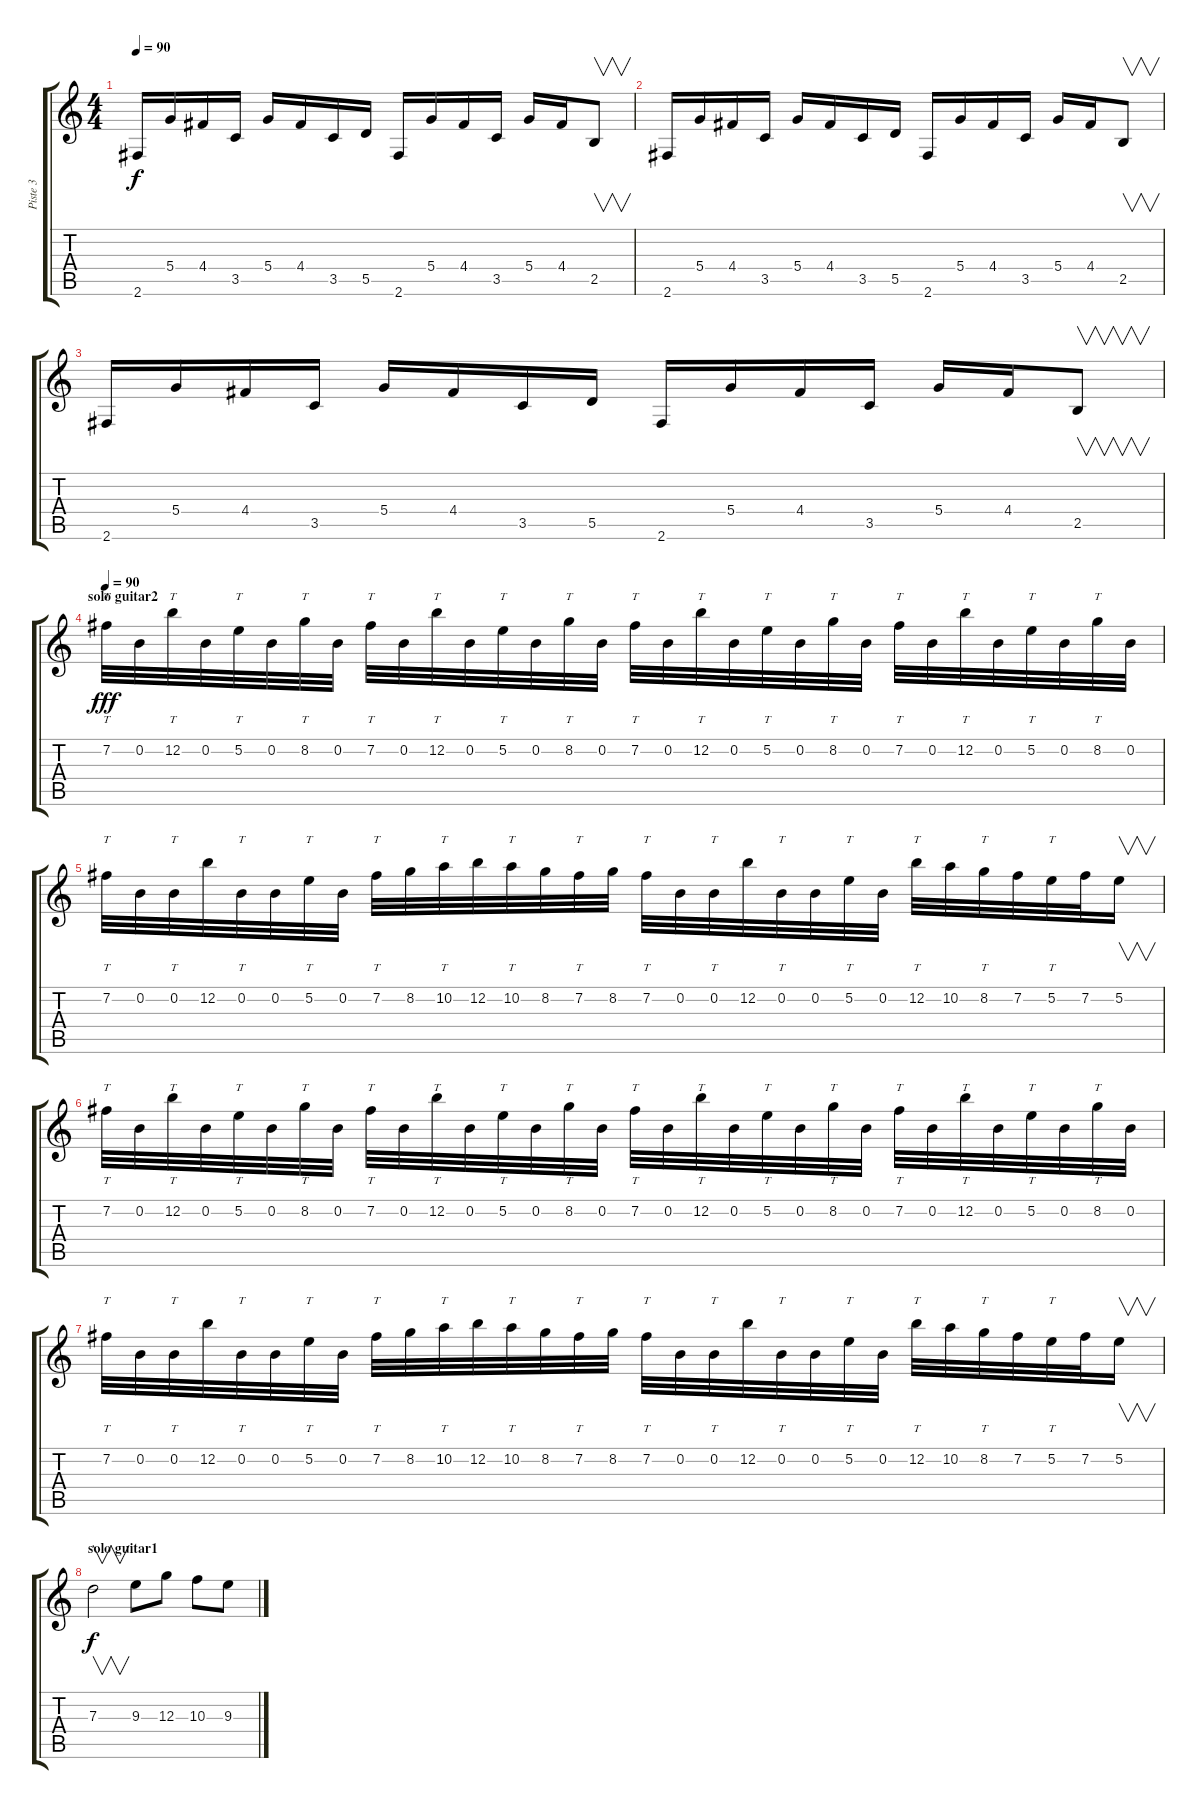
\track ("Piste 3" "Piste 3") {instrument distortionguitar}
\staff {score tabs}
\tuning (E4 B3 G3 D3 A2 E2) {hide}
\ts (4 4)
\tempo 90
\clef g2
\ks c
2.6.16{dy f} 5.4.16 4.4.16 3.5.16 5.4.16 4.4.16 3.5.16 5.5.16 2.6.16 5.4.16 4.4.16 3.5.16 5.4.16 4.4.16 2.5.8{v} |
2.6.16 5.4.16 4.4.16 3.5.16 5.4.16 4.4.16 3.5.16 5.5.16 2.6.16 5.4.16 4.4.16 3.5.16 5.4.16 4.4.16 2.5.8{v} |
2.6.16 5.4.16 4.4.16 3.5.16 5.4.16 4.4.16 3.5.16 5.5.16 2.6.16 5.4.16 4.4.16 3.5.16 5.4.16 4.4.16 2.5.8{v} |
\section ("" "solo guitar2")
\tempo 90
7.2.32{tt dy fff} 0.2.32 12.2.32{tt} 0.2.32 5.2.32{tt} 0.2.32 8.2.32{tt} 0.2.32 7.2.32{tt} 0.2.32 12.2.32{tt} 0.2.32 5.2.32{tt} 0.2.32 8.2.32{tt} 0.2.32 7.2.32{tt} 0.2.32 12.2.32{tt} 0.2.32 5.2.32{tt} 0.2.32 8.2.32{tt} 0.2.32 7.2.32{tt} 0.2.32 12.2.32{tt} 0.2.32 5.2.32{tt} 0.2.32 8.2.32{tt} 0.2.32 |
7.2.32{tt} 0.2.32 0.2.32{tt} 12.2.32 0.2.32{tt} 0.2.32 5.2.32{tt} 0.2.32 7.2.32{tt} 8.2.32 10.2.32{tt} 12.2.32 10.2.32{tt} 8.2.32 7.2.32{tt} 8.2.32 7.2.32{tt} 0.2.32 0.2.32{tt} 12.2.32 0.2.32{tt} 0.2.32 5.2.32{tt} 0.2.32 12.2.32{tt} 10.2.32 8.2.32{tt} 7.2.32 5.2.32{tt} 7.2.32 5.2.16{v} |
7.2.32{tt} 0.2.32 12.2.32{tt} 0.2.32 5.2.32{tt} 0.2.32 8.2.32{tt} 0.2.32 7.2.32{tt} 0.2.32 12.2.32{tt} 0.2.32 5.2.32{tt} 0.2.32 8.2.32{tt} 0.2.32 7.2.32{tt} 0.2.32 12.2.32{tt} 0.2.32 5.2.32{tt} 0.2.32 8.2.32{tt} 0.2.32 7.2.32{tt} 0.2.32 12.2.32{tt} 0.2.32 5.2.32{tt} 0.2.32 8.2.32{tt} 0.2.32 |
7.2.32{tt} 0.2.32 0.2.32{tt} 12.2.32 0.2.32{tt} 0.2.32 5.2.32{tt} 0.2.32 7.2.32{tt} 8.2.32 10.2.32{tt} 12.2.32 10.2.32{tt} 8.2.32 7.2.32{tt} 8.2.32 7.2.32{tt} 0.2.32 0.2.32{tt} 12.2.32 0.2.32{tt} 0.2.32 5.2.32{tt} 0.2.32 12.2.32{tt} 10.2.32 8.2.32{tt} 7.2.32 5.2.32{tt} 7.2.32 5.2.16{v} |
\section ("" "solo guitar1")
7.3.2{v dy f} 9.3.8 12.3.8 10.3.8 9.3.8
